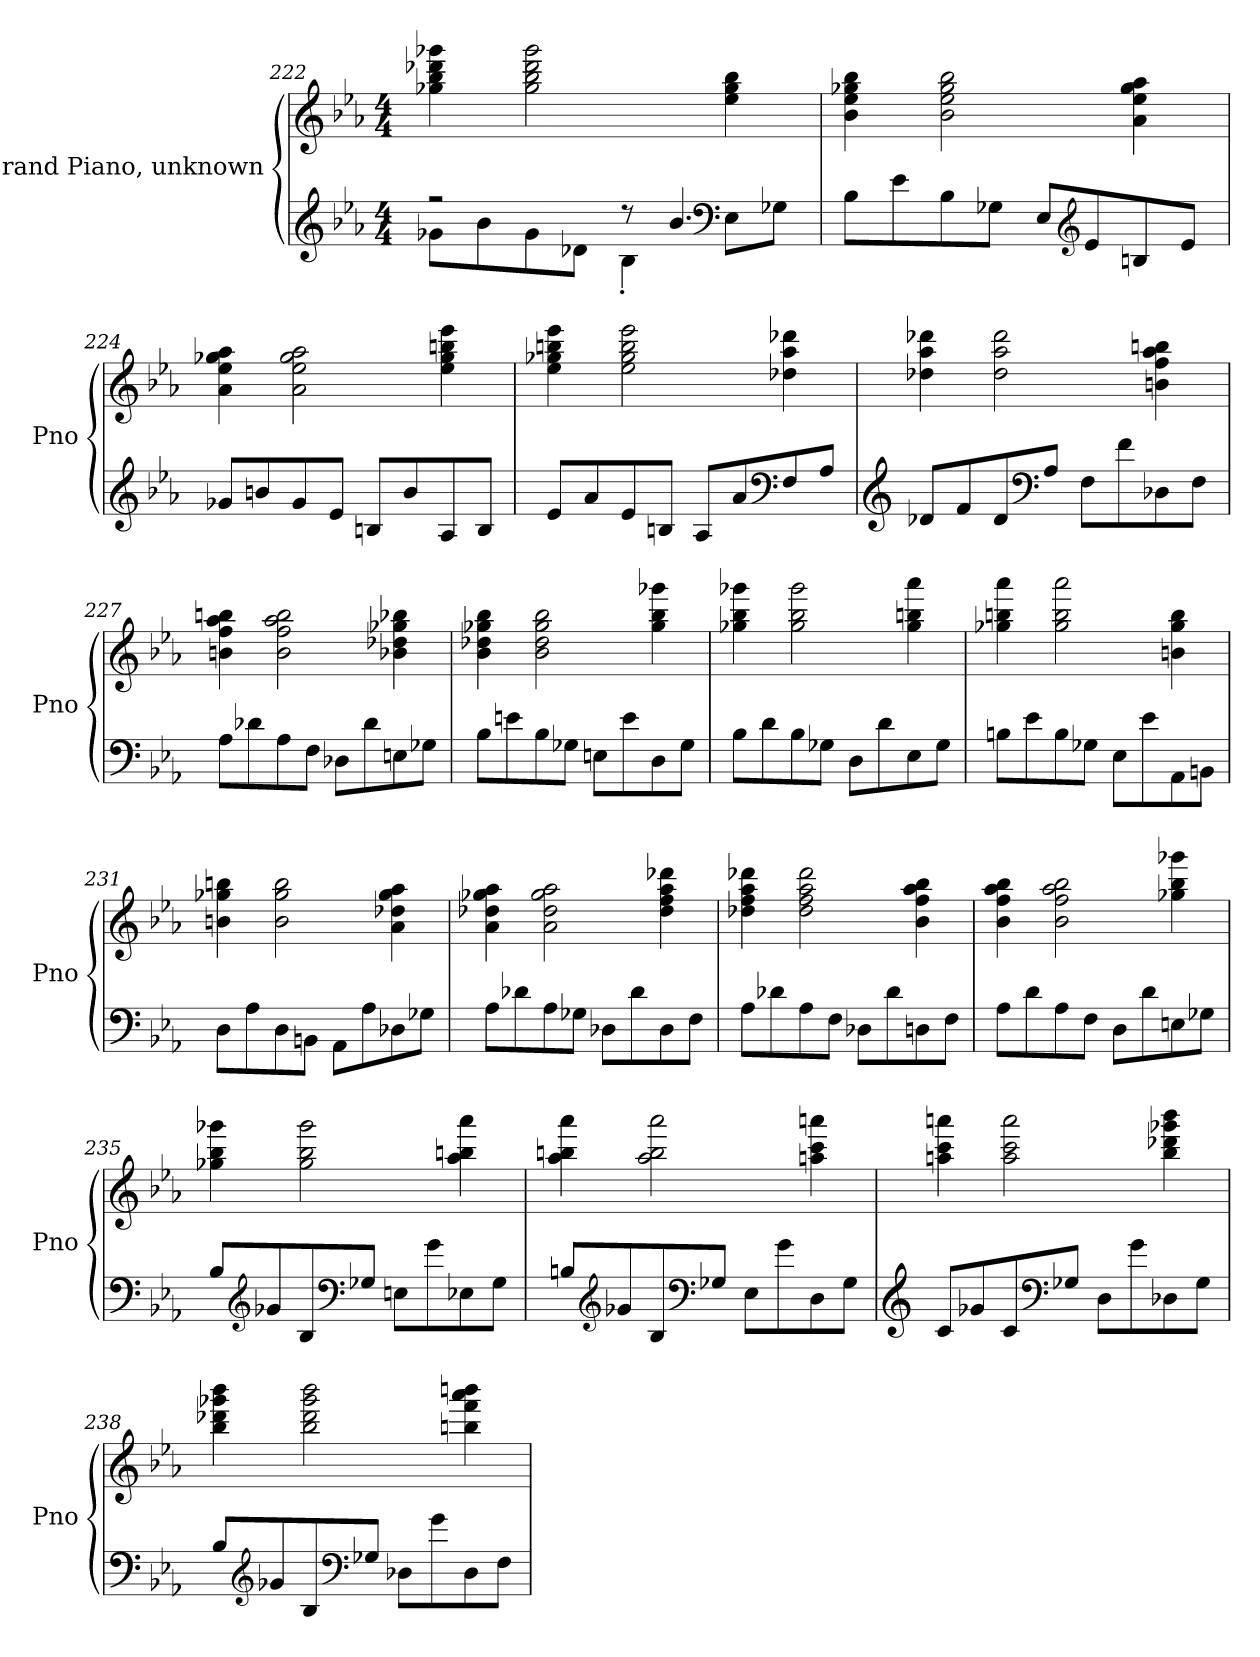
**kern	**kern
*part1	*part1
*staff2	*staff1
*I"Grand Piano, unknown	*
*I'Pno	*
!!LO:LB:g=z
*clefG2	*clefG2
*k[b-e-a-]	*k[b-e-a-]
*M4/4	*M4/4
=222	=222
*^	*
2r	8g-X\L	4gg-X\ 4bb-\ 4ddd-X\ 4ggg-X\
.	8b-\	.
.	8g-\	2gg-\ 2bb-\ 2ddd-\ 2ggg-\
.	8d-X\J	.
8r	4B-'\	.
4.b-/	.	.
*clefF4	*	*
.	8E-\L	4ee-\ 4gg-\ 4bb-\
.	8G-X\J	.
*v	*v	*
=223	=223
8B-\L	4b-\ 4ee-\ 4gg-X\ 4bb-\
8e-\	.
8B-\	2b-\ 2ee-\ 2gg-\ 2bb-\
8G-X\J	.
8E-/L	.
*clefG2	*
8e-/	.
8Bn/	4a-\ 4ee-\ 4gg-\ 4aa-\
8e-/J	.
=224	=224
8g-X/L	4a-\ 4ee-\ 4gg-X\ 4aa-\
8bn/	.
8g-/	2a-\ 2ee-\ 2gg-\ 2aa-\
8e-/J	.
8Bn/L	.
8b/	.
8A-/	4ee-\ 4gg-\ 4bbn\ 4eee-\
8B/J	.
!!LO:PB:g=z
=225	=225
8e-/L	4ee-\ 4gg-X\ 4bbn\ 4eee-\
8a-/	.
8e-/	2ee-\ 2gg-\ 2bb\ 2eee-\
8Bn/J	.
8A-/L	.
8a-/	.
*clefF4	*
8F/	4dd-X\ 4aa-\ 4ddd-X\
8A-/J	.
=226	=226
*clefG2	*
8d-X/L	4dd-X\ 4aa-\ 4ddd-X\
8f/	.
8d-/	2dd-\ 2aa-\ 2ddd-\
*clefF4	*
8A-/J	.
8F\L	.
8f\	.
8D-X\	4bn\ 4ff\ 4aa-\ 4bbn\
8F\J	.
=227	=227
8A-\L	4bn\ 4ff\ 4aa-\ 4bbn\
8d-X\	.
8A-\	2b\ 2ff\ 2aa-\ 2bb\
8F\J	.
8D-X\L	.
8d-\	.
8En\	4b-X\ 4dd-X\ 4gg-X\ 4bb-X\
8G-X\J	.
!!LO:LB:g=z
=228	=228
8B-\L	4b-\ 4dd-X\ 4gg-X\ 4bb-\
8en\	.
8B-\	2b-\ 2dd-\ 2gg-\ 2bb-\
8G-X\J	.
8En\L	.
8e\	.
8D\	4gg-\ 4bb-\ 4ggg-X\
8G-\J	.
=229	=229
8B-\L	4gg-X\ 4bb-\ 4ggg-X\
8d\	.
8B-\	2gg-\ 2bb-\ 2ggg-\
8G-X\J	.
8D\L	.
8d\	.
8E-\	4gg-\ 4bbn\ 4aaa-\
8G-\J	.
=230	=230
8Bn\L	4gg-X\ 4bbn\ 4aaa-\
8e-\	.
8B\	2gg-\ 2bb\ 2aaa-\
8G-X\J	.
8E-\L	.
8e-\	.
8AA-\	4bn\ 4gg-\ 4bb\
8BBn\J	.
=231	=231
8D\L	4bn\ 4gg-X\ 4bbn\
8A-\	.
8D\	2b\ 2gg-\ 2bb\
8BBn\J	.
8AA-\L	.
8A-\	.
8D-X\	4a-\ 4dd-X\ 4gg-\ 4aa-\
8G-X\J	.
!!LO:LB:g=z
=232	=232
8A-\L	4a-\ 4dd-X\ 4gg-X\ 4aa-\
8d-X\	.
8A-\	2a-\ 2dd-\ 2gg-\ 2aa-\
8G-X\J	.
8D-X\L	.
8d-\	.
8D-\	4dd-\ 4ff\ 4aa-\ 4ddd-X\
8F\J	.
=233	=233
8A-\L	4dd-X\ 4ff\ 4aa-\ 4ddd-X\
8d-X\	.
8A-\	2dd-\ 2ff\ 2aa-\ 2ddd-\
8F\J	.
8D-X\L	.
8d-\	.
8Dn\	4b-\ 4ff\ 4aa-\ 4bb-\
8F\J	.
=234	=234
8A-\L	4b-\ 4ff\ 4aa-\ 4bb-\
8d\	.
8A-\	2b-\ 2ff\ 2aa-\ 2bb-\
8F\J	.
8D\L	.
8d\	.
8En\	4gg-X\ 4bb-\ 4ggg-X\
8G-X\J	.
!!LO:LB:g=z
=235	=235
8B-/L	4gg-X\ 4bb-\ 4ggg-X\
*clefG2	*
8g-X/	.
8B-/	2gg-\ 2bb-\ 2ggg-\
*clefF4	*
8G-X/J	.
8En\L	.
8g-\	.
8E-X\	4aa-\ 4bbn\ 4aaa-\
8G-\J	.
=236	=236
8Bn/L	4aa-\ 4bbn\ 4aaa-\
*clefG2	*
8g-X/	.
8B/	2aa-\ 2bb\ 2aaa-\
*clefF4	*
8G-X/J	.
8E-\L	.
8g-\	.
8D\	4aan\ 4ccc\ 4aaan\
8G-\J	.
=237	=237
*clefG2	*
8c/L	4aan\ 4ccc\ 4aaan\
8g-X/	.
8c/	2aa\ 2ccc\ 2aaa\
*clefF4	*
8G-X/J	.
8D\L	.
8g-\	.
8D-X\	4bb-\ 4ddd-X\ 4ggg-X\ 4bbb-\
8G-\J	.
!!LO:LB:g=z
=238	=238
8B-/L	4bb-\ 4ddd-X\ 4ggg-X\ 4bbb-\
*clefG2	*
8g-X/	.
8B-/	2bb-\ 2ddd-\ 2ggg-\ 2bbb-\
*clefF4	*
8G-X/J	.
8D-X\L	.
8g-\	.
8D-\	4bbn\ 4fff\ 4aaa-\ 4bbbn\
8F\J	.
=	=
*-	*-
